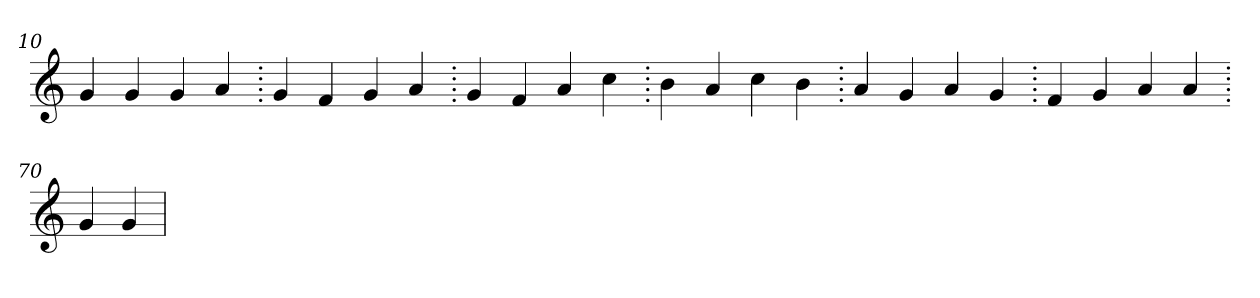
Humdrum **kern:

**kern
*part1
*staff1
*clefG2
=10.
4g
4g
4g
4a
=20.
4g
4f
4g
4a
=30.
4g
4f
4a
4cc
=40.
4b
4a
4cc
4b
=50.
4a
4g
4a
4g
=60.
4f
4g
4a
4a
=70.
4g
4g
=
*-
